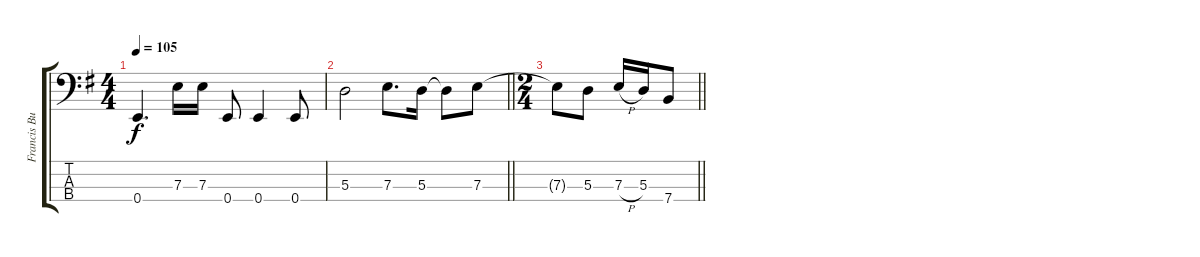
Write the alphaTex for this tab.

\track ("Francis Buchholz" "Francis Bu") {instrument electricbasspick}
\staff {score tabs}
\tuning (G2 D2 A1 E1) {hide}
\ts (4 4)
\tempo 105
\clef f4
\ks g
0.4.4{d dy f} 7.3.16 7.3.16 0.4.8 0.4.4 0.4.8 |
\barLineRight lightlight
5.3.2 7.3.8{d} 5.3.16 5.3{t}.8 7.3.8 |
\ts (2 4)
\barLineRight lightlight
7.3{t}.8 5.3.8 7.3{h}.16 5.3.16 7.4.8
